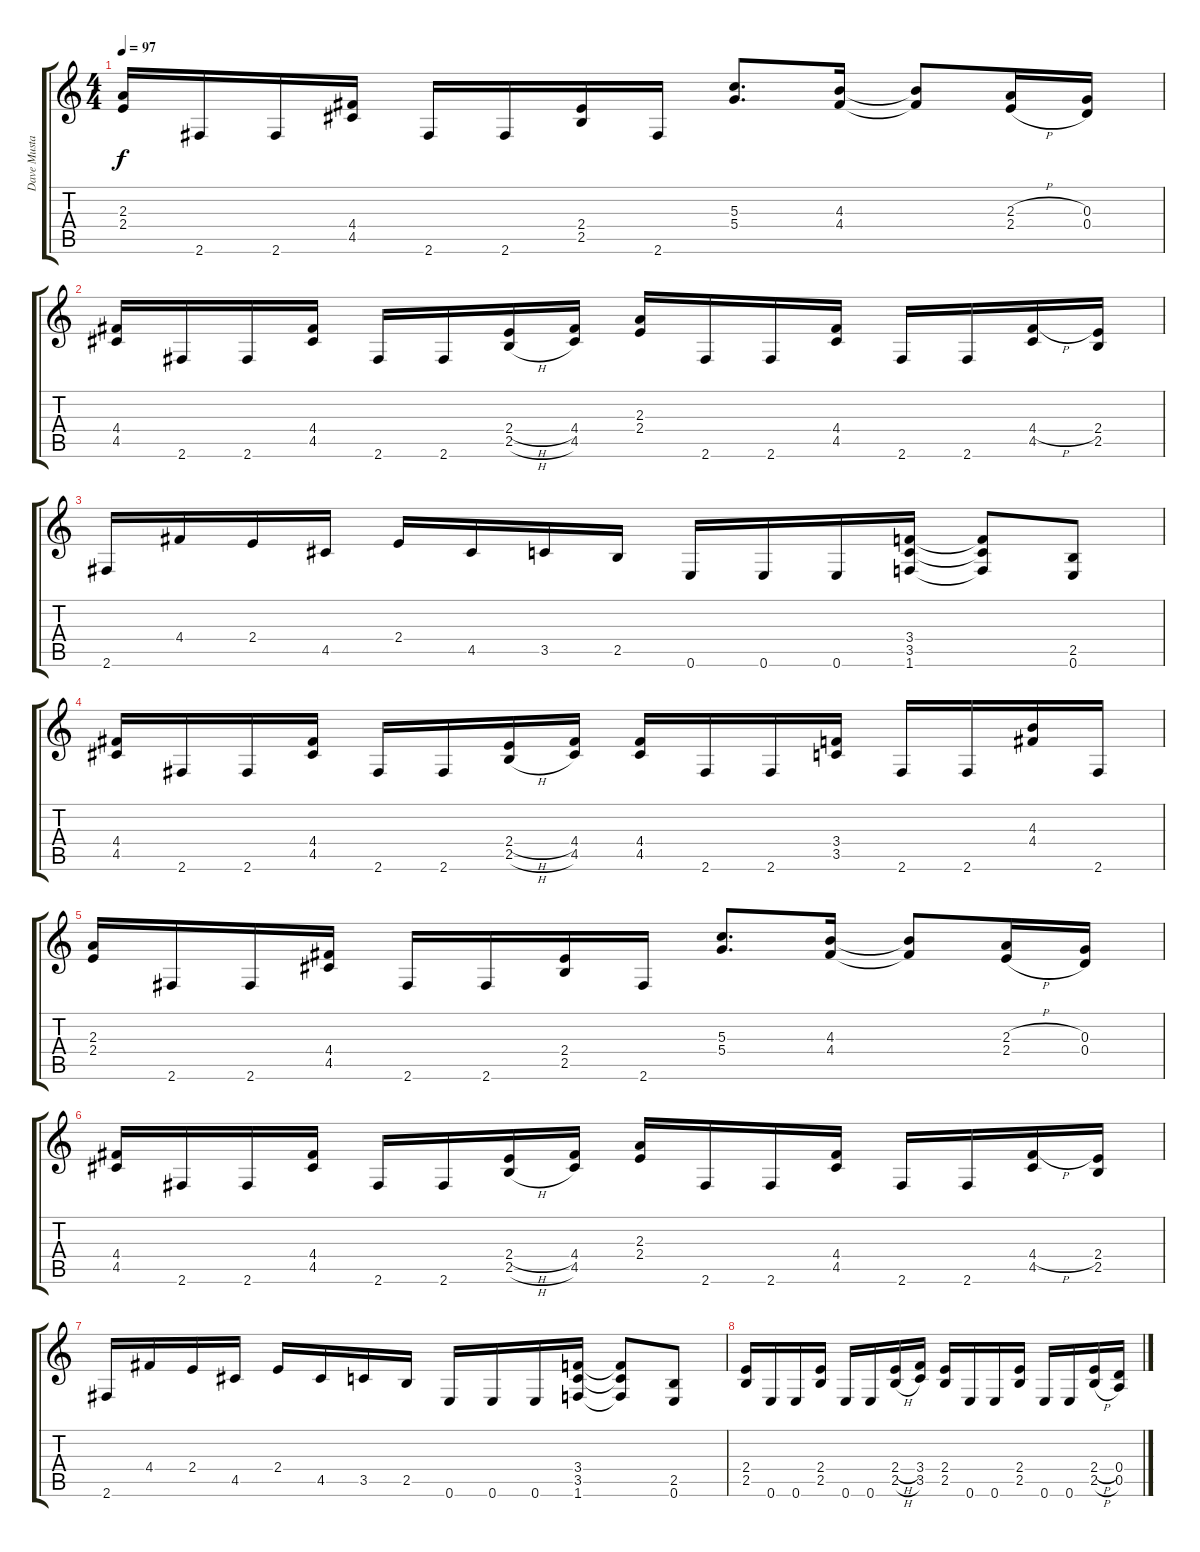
\track ("Dave Mustaine" "Dave Musta") {instrument distortionguitar}
\staff {score tabs}
\tuning (E4 B3 G3 D3 A2 E2) {hide}
\ts (4 4)
\tempo 97
\clef g2
\ks c
(2.3 2.4).16{dy f} 2.6.16 2.6.16 (4.4 4.5).16 2.6.16 2.6.16 (2.4 2.5).16 2.6.16 (5.3 5.4).8{d} (4.3 4.4).16 (4.3{t} 4.4{t}).8 (2.3{h} 2.4{h}).16 (0.3 0.4).16 |
(4.4 4.5).16 2.6.16 2.6.16 (4.4 4.5).16 2.6.16 2.6.16 (2.4{h} 2.5{h}).16 (4.4 4.5).16 (2.3 2.4).16 2.6.16 2.6.16 (4.4 4.5).16 2.6.16 2.6.16 (4.4{h} 4.5).16 (2.4 2.5).16 |
2.6.16 4.4.16 2.4.16 4.5.16 2.4.16 4.5.16 3.5.16 2.5.16 0.6.16 0.6.16 0.6.16 (3.4 3.5 1.6).16 (3.4{t} 3.5{t} 1.6{t}).8 (2.5 0.6).8 |
(4.4 4.5).16 2.6.16 2.6.16 (4.4 4.5).16 2.6.16 2.6.16 (2.4{h} 2.5{h}).16 (4.4 4.5).16 (4.4 4.5).16 2.6.16 2.6.16 (3.4 3.5).16 2.6.16 2.6.16 (4.3 4.4).16 2.6.16 |
(2.3 2.4).16 2.6.16 2.6.16 (4.4 4.5).16 2.6.16 2.6.16 (2.4 2.5).16 2.6.16 (5.3 5.4).8{d} (4.3 4.4).16 (4.3{t} 4.4{t}).8 (2.3{h} 2.4{h}).16 (0.3 0.4).16 |
(4.4 4.5).16 2.6.16 2.6.16 (4.4 4.5).16 2.6.16 2.6.16 (2.4{h} 2.5{h}).16 (4.4 4.5).16 (2.3 2.4).16 2.6.16 2.6.16 (4.4 4.5).16 2.6.16 2.6.16 (4.4{h} 4.5).16 (2.4 2.5).16 |
2.6.16 4.4.16 2.4.16 4.5.16 2.4.16 4.5.16 3.5.16 2.5.16 0.6.16 0.6.16 0.6.16 (3.4 3.5 1.6).16 (3.4{t} 3.5{t} 1.6{t}).8 (2.5 0.6).8 |
(2.4 2.5).16 0.6.16 0.6.16 (2.4 2.5).16 0.6.16 0.6.16 (2.4{h} 2.5{h}).16 (3.4 3.5).16 (2.4 2.5).16 0.6.16 0.6.16 (2.4 2.5).16 0.6.16 0.6.16 (2.4{h} 2.5{h}).16 (0.4 0.5).16
